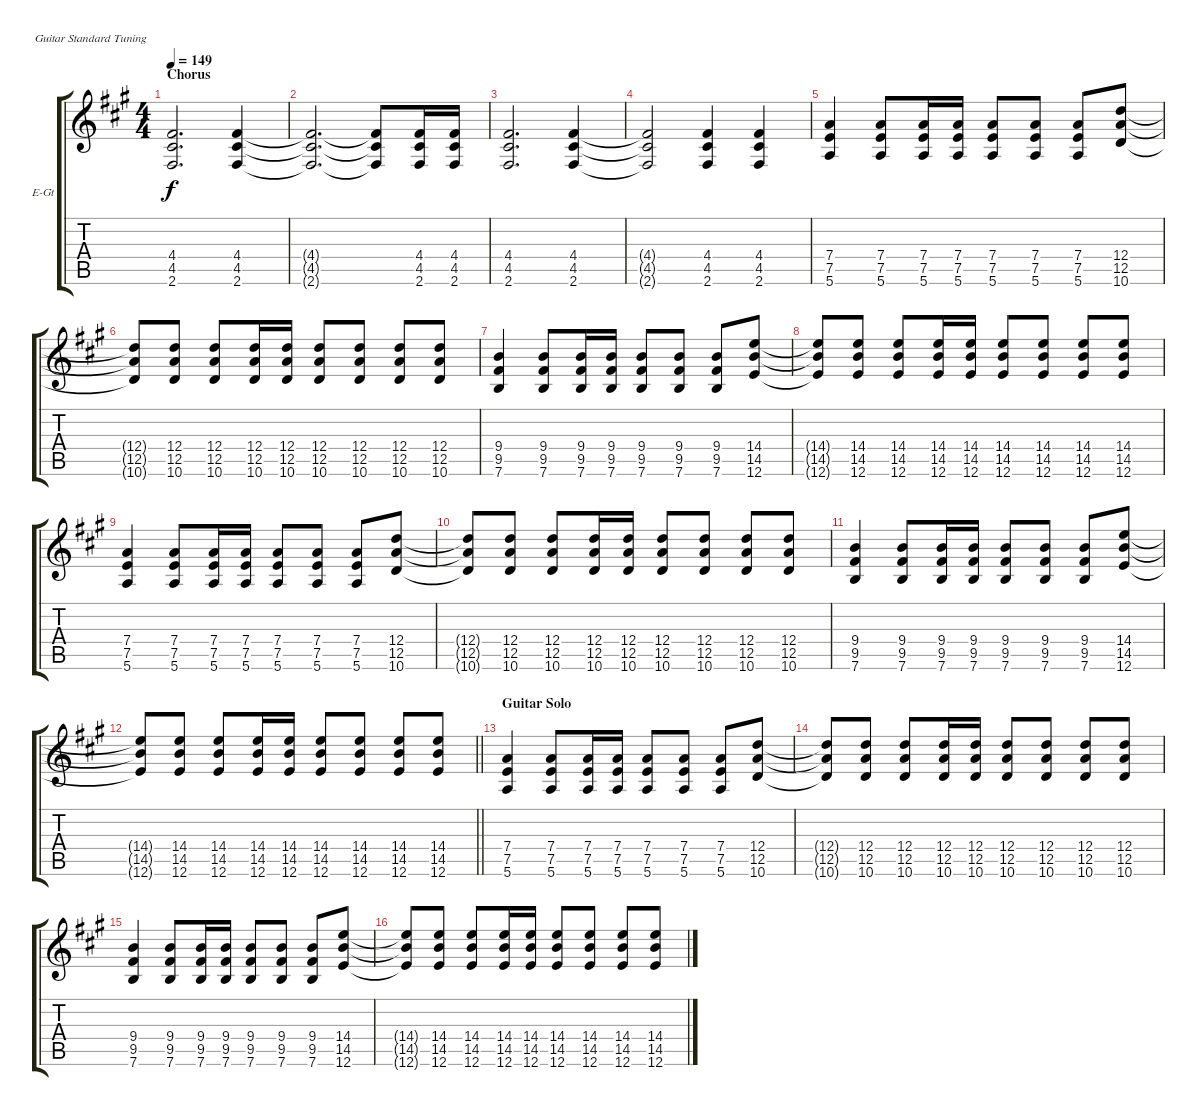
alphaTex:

\defaultSystemsLayout 4
\bracketExtendMode groupsimilarinstruments
\firstSystemTrackNameOrientation horizontal
\otherSystemsTrackNameOrientation horizontal
\track ("Guitar 1" "E-Gt") {instrument distortionguitar}
\staff {score tabs}
\tuning (E4 B3 G3 D3 A2 E2)
\ts (4 4)
\section ("" "Chorus")
\tempo 149
\clef g2
\ks a
(4.5 4.4 2.6).2{d dy f} (4.5 4.4 2.6).4 |
(4.4{t} 4.5{t} 2.6{t}).2{d} (2.6{t} 4.5{t} 4.4{t}).8 (2.6 4.5 4.4).16 (2.6 4.5 4.4).16 |
(4.5 4.4 2.6).2{d} (4.5 4.4 2.6).4 |
(4.4{t} 4.5{t} 2.6{t}).2 (4.4 4.5 2.6).4 (2.6 4.5 4.4).4 |
(5.6 7.5 7.4).4 (5.6 7.5 7.4).8 (5.6 7.5 7.4).16 (5.6 7.5 7.4).16 (5.6 7.5 7.4).8 (5.6 7.5 7.4).8 (5.6 7.5 7.4).8 (10.6 12.5 12.4).8 |
(10.6{t} 12.5{t} 12.4{t}).8 (10.6 12.5 12.4).8 (10.6 12.5 12.4).8 (10.6 12.5 12.4).16 (10.6 12.5 12.4).16 (10.6 12.5 12.4).8 (10.6 12.5 12.4).8 (10.6 12.5 12.4).8 (10.6 12.5 12.4).8 |
(7.6 9.5 9.4).4 (7.6 9.5 9.4).8 (7.6 9.5 9.4).16 (7.6 9.5 9.4).16 (7.6 9.5 9.4).8 (7.6 9.5 9.4).8 (7.6 9.5 9.4).8 (14.4 14.5 12.6).8 |
(14.4{t} 14.5{t} 12.6{t}).8 (14.4 14.5 12.6).8 (14.4 14.5 12.6).8 (14.4 14.5 12.6).16 (14.4 14.5 12.6).16 (14.4 14.5 12.6).8 (14.4 14.5 12.6).8 (14.4 14.5 12.6).8 (14.4 14.5 12.6).8 |
(5.6 7.5 7.4).4 (5.6 7.5 7.4).8 (5.6 7.5 7.4).16 (5.6 7.5 7.4).16 (5.6 7.5 7.4).8 (5.6 7.5 7.4).8 (5.6 7.5 7.4).8 (10.6 12.5 12.4).8 |
(10.6{t} 12.5{t} 12.4{t}).8 (10.6 12.5 12.4).8 (10.6 12.5 12.4).8 (10.6 12.5 12.4).16 (10.6 12.5 12.4).16 (10.6 12.5 12.4).8 (10.6 12.5 12.4).8 (10.6 12.5 12.4).8 (10.6 12.5 12.4).8 |
(7.6 9.5 9.4).4 (7.6 9.5 9.4).8 (7.6 9.5 9.4).16 (7.6 9.5 9.4).16 (7.6 9.5 9.4).8 (7.6 9.5 9.4).8 (7.6 9.5 9.4).8 (14.4 14.5 12.6).8 |
\barLineRight lightlight
(14.4{t} 14.5{t} 12.6{t}).8 (14.4 14.5 12.6).8 (14.4 14.5 12.6).8 (14.4 14.5 12.6).16 (14.4 14.5 12.6).16 (14.4 14.5 12.6).8 (14.4 14.5 12.6).8 (14.4 14.5 12.6).8 (14.4 14.5 12.6).8 |
\section ("" "Guitar Solo")
(5.6 7.5 7.4).4 (5.6 7.5 7.4).8 (5.6 7.5 7.4).16 (5.6 7.5 7.4).16 (5.6 7.5 7.4).8 (5.6 7.5 7.4).8 (5.6 7.5 7.4).8 (10.6 12.5 12.4).8 |
(10.6{t} 12.5{t} 12.4{t}).8 (10.6 12.5 12.4).8 (10.6 12.5 12.4).8 (10.6 12.5 12.4).16 (10.6 12.5 12.4).16 (10.6 12.5 12.4).8 (10.6 12.5 12.4).8 (10.6 12.5 12.4).8 (10.6 12.5 12.4).8 |
(7.6 9.5 9.4).4 (7.6 9.5 9.4).8 (7.6 9.5 9.4).16 (7.6 9.5 9.4).16 (7.6 9.5 9.4).8 (7.6 9.5 9.4).8 (7.6 9.5 9.4).8 (14.4 14.5 12.6).8 |
(14.4{t} 14.5{t} 12.6{t}).8 (14.4 14.5 12.6).8 (14.4 14.5 12.6).8 (14.4 14.5 12.6).16 (14.4 14.5 12.6).16 (14.4 14.5 12.6).8 (14.4 14.5 12.6).8 (14.4 14.5 12.6).8 (14.4 14.5 12.6).8
